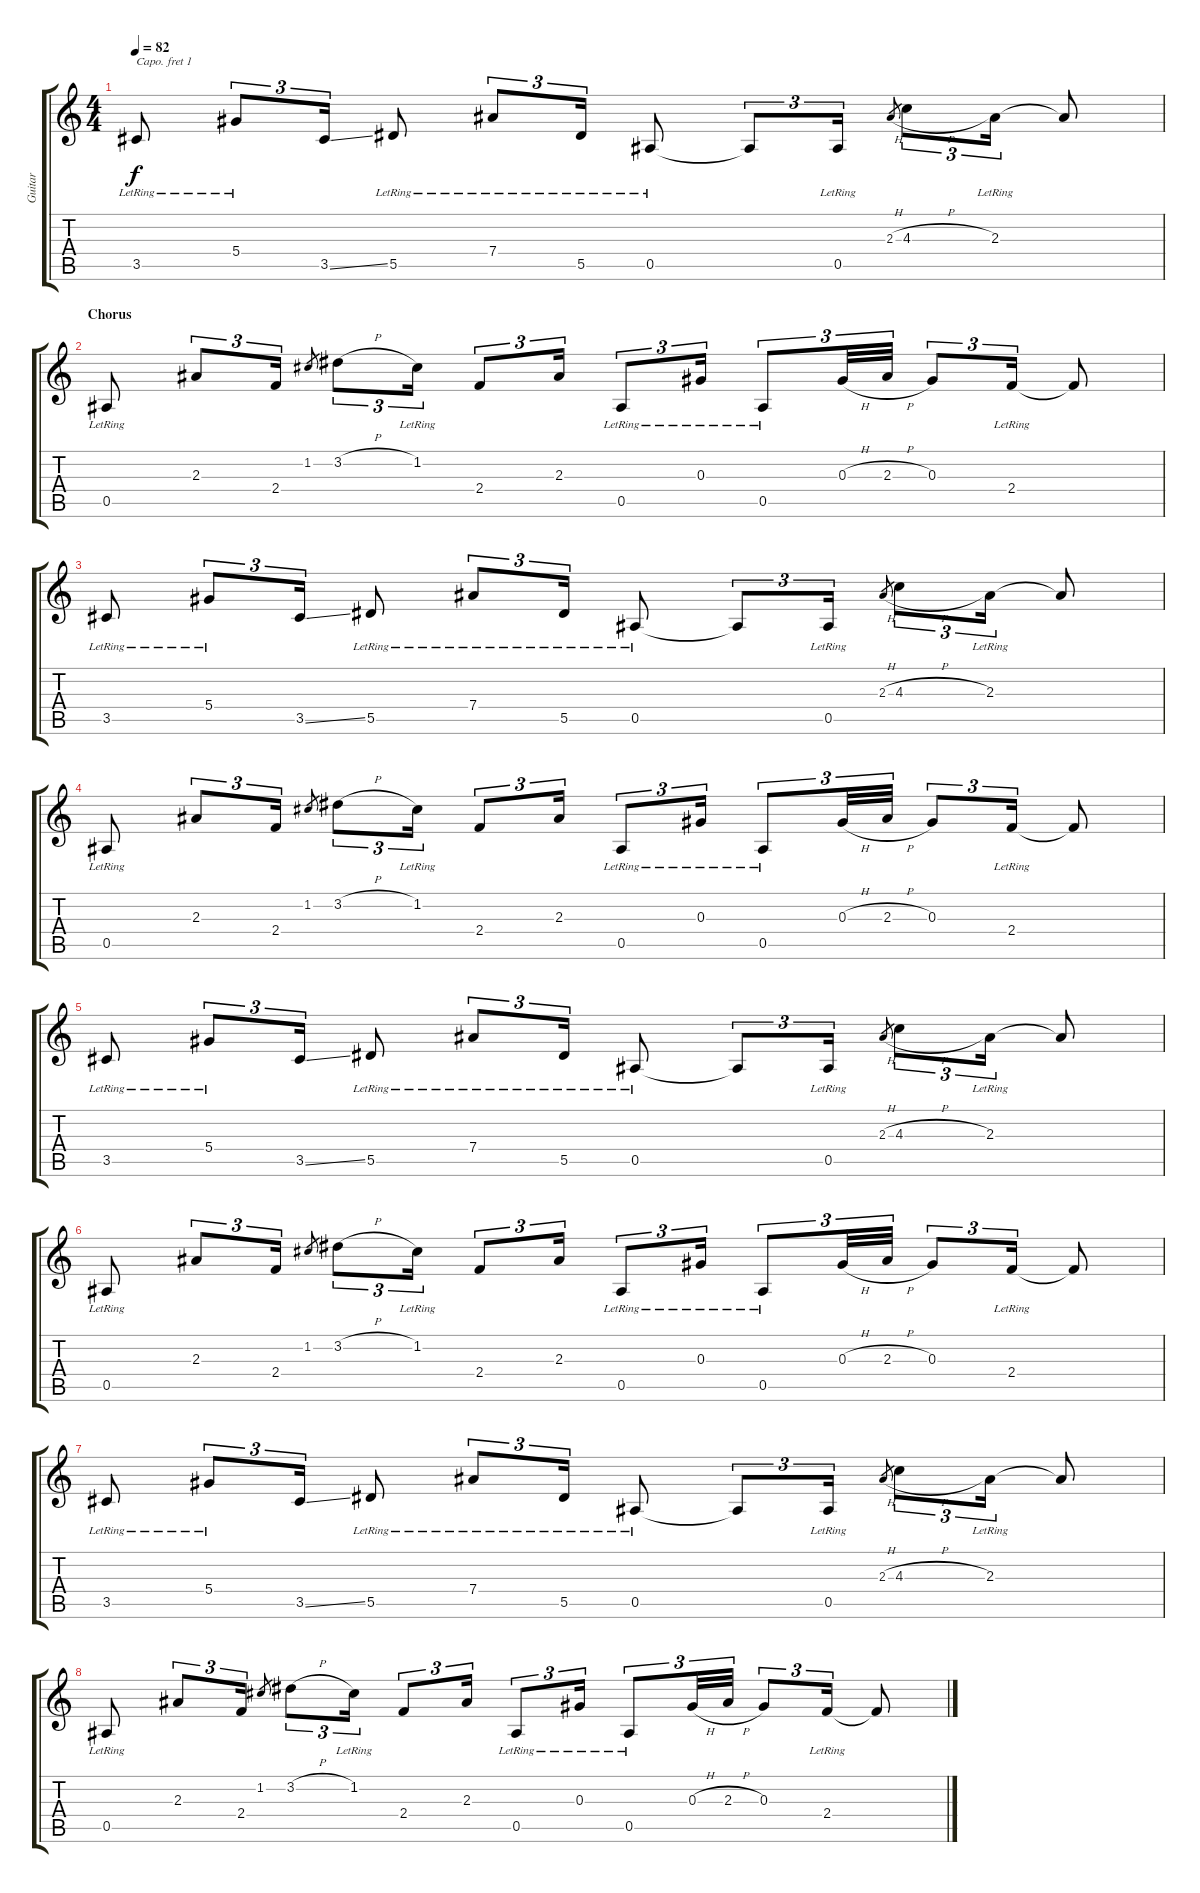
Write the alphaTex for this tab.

\track ("Guitar" "Guitar") {instrument electricguitarjazz}
\staff {score tabs}
\capo 1
\tuning (E4 B3 G3 D3 A2 E2) {hide}
\ts (4 4)
\tempo 82
\clef g2
\ks c
3.5{lr}.8{dy f} 5.4{lr}.8{tu (3 2)} 3.5{ss}.16{tu (3 2)} 5.5{lr}.8 7.4{lr}.8{tu (3 2)} 5.5{lr}.16{tu (3 2)} 0.5{lr}.8 0.5{t}.8{tu (3 2)} 0.5{lr}.16{tu (3 2)} 2.3{h}.8{gr} 4.3{h}.8{tu (3 2)} 2.3{lr}.16{tu (3 2)} 2.3{t}.8 |
\section ("" "Chorus")
0.5{lr}.8 2.3.8{tu (3 2)} 2.4.16{tu (3 2)} 1.2.8{gr} 3.2{h}.8{tu (3 2)} 1.2{lr}.16{tu (3 2)} 2.4.8{tu (3 2)} 2.3.16{tu (3 2)} 0.5{lr}.8{tu (3 2)} 0.3{lr}.16{tu (3 2)} 0.5{lr}.8{tu (3 2)} 0.3{h}.32{tu (3 2)} 2.3{h}.32{tu (3 2)} 0.3.8{tu (3 2)} 2.4{lr}.16{tu (3 2)} 2.4{t}.8 |
3.5{lr}.8 5.4{lr}.8{tu (3 2)} 3.5{ss}.16{tu (3 2)} 5.5{lr}.8 7.4{lr}.8{tu (3 2)} 5.5{lr}.16{tu (3 2)} 0.5{lr}.8 0.5{t}.8{tu (3 2)} 0.5{lr}.16{tu (3 2)} 2.3{h}.8{gr} 4.3{h}.8{tu (3 2)} 2.3{lr}.16{tu (3 2)} 2.3{t}.8 |
0.5{lr}.8 2.3.8{tu (3 2)} 2.4.16{tu (3 2)} 1.2.8{gr} 3.2{h}.8{tu (3 2)} 1.2{lr}.16{tu (3 2)} 2.4.8{tu (3 2)} 2.3.16{tu (3 2)} 0.5{lr}.8{tu (3 2)} 0.3{lr}.16{tu (3 2)} 0.5{lr}.8{tu (3 2)} 0.3{h}.32{tu (3 2)} 2.3{h}.32{tu (3 2)} 0.3.8{tu (3 2)} 2.4{lr}.16{tu (3 2)} 2.4{t}.8 |
3.5{lr}.8 5.4{lr}.8{tu (3 2)} 3.5{ss}.16{tu (3 2)} 5.5{lr}.8 7.4{lr}.8{tu (3 2)} 5.5{lr}.16{tu (3 2)} 0.5{lr}.8 0.5{t}.8{tu (3 2)} 0.5{lr}.16{tu (3 2)} 2.3{h}.8{gr} 4.3{h}.8{tu (3 2)} 2.3{lr}.16{tu (3 2)} 2.3{t}.8 |
0.5{lr}.8 2.3.8{tu (3 2)} 2.4.16{tu (3 2)} 1.2.8{gr} 3.2{h}.8{tu (3 2)} 1.2{lr}.16{tu (3 2)} 2.4.8{tu (3 2)} 2.3.16{tu (3 2)} 0.5{lr}.8{tu (3 2)} 0.3{lr}.16{tu (3 2)} 0.5{lr}.8{tu (3 2)} 0.3{h}.32{tu (3 2)} 2.3{h}.32{tu (3 2)} 0.3.8{tu (3 2)} 2.4{lr}.16{tu (3 2)} 2.4{t}.8 |
3.5{lr}.8 5.4{lr}.8{tu (3 2)} 3.5{ss}.16{tu (3 2)} 5.5{lr}.8 7.4{lr}.8{tu (3 2)} 5.5{lr}.16{tu (3 2)} 0.5{lr}.8 0.5{t}.8{tu (3 2)} 0.5{lr}.16{tu (3 2)} 2.3{h}.8{gr} 4.3{h}.8{tu (3 2)} 2.3{lr}.16{tu (3 2)} 2.3{t}.8 |
0.5{lr}.8 2.3.8{tu (3 2)} 2.4.16{tu (3 2)} 1.2.8{gr} 3.2{h}.8{tu (3 2)} 1.2{lr}.16{tu (3 2)} 2.4.8{tu (3 2)} 2.3.16{tu (3 2)} 0.5{lr}.8{tu (3 2)} 0.3{lr}.16{tu (3 2)} 0.5{lr}.8{tu (3 2)} 0.3{h}.32{tu (3 2)} 2.3{h}.32{tu (3 2)} 0.3.8{tu (3 2)} 2.4{lr}.16{tu (3 2)} 2.4{t}.8
